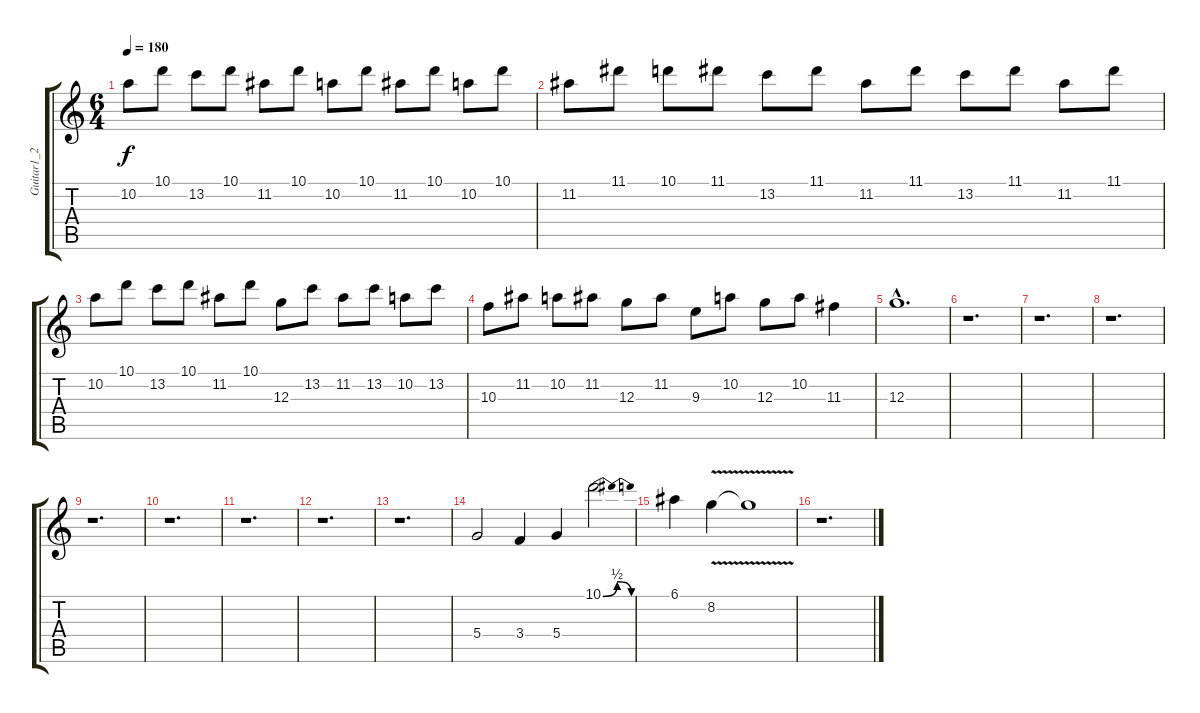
\track ("Guitar1_2" "Guitar1_2") {instrument overdrivenguitar}
\staff {score tabs}
\tuning (E4 B3 G3 D3 A2 E2) {hide}
\ts (6 4)
\tempo 180
\clef g2
\ks c
10.2.8{dy f} 10.1.8 13.2.8 10.1.8 11.2.8 10.1.8 10.2.8 10.1.8 11.2.8 10.1.8 10.2.8 10.1.8 |
11.2.8 11.1.8 10.1.8 11.1.8 13.2.8 11.1.8 11.2.8 11.1.8 13.2.8 11.1.8 11.2.8 11.1.8 |
10.2.8 10.1.8 13.2.8 10.1.8 11.2.8 10.1.8 12.3.8 13.2.8 11.2.8 13.2.8 10.2.8 13.2.8 |
10.3.8 11.2.8 10.2.8 11.2.8 12.3.8 11.2.8 9.3.8 10.2.8 12.3.8 10.2.8 11.3.4 |
12.3{hac}.1{d} |
r.1{d} |
r.1{d} |
r.1{d} |
r.1{d} |
r.1{d} |
r.1{d} |
r.1{d} |
r.1{d} |
5.4.2 3.4.4 5.4.4 10.1{be (bendrelease 0 0 30 2 30 2 60 0)}.2 |
6.1.4 8.2{v}.4 8.2{t}.1 |
r.1{d}
